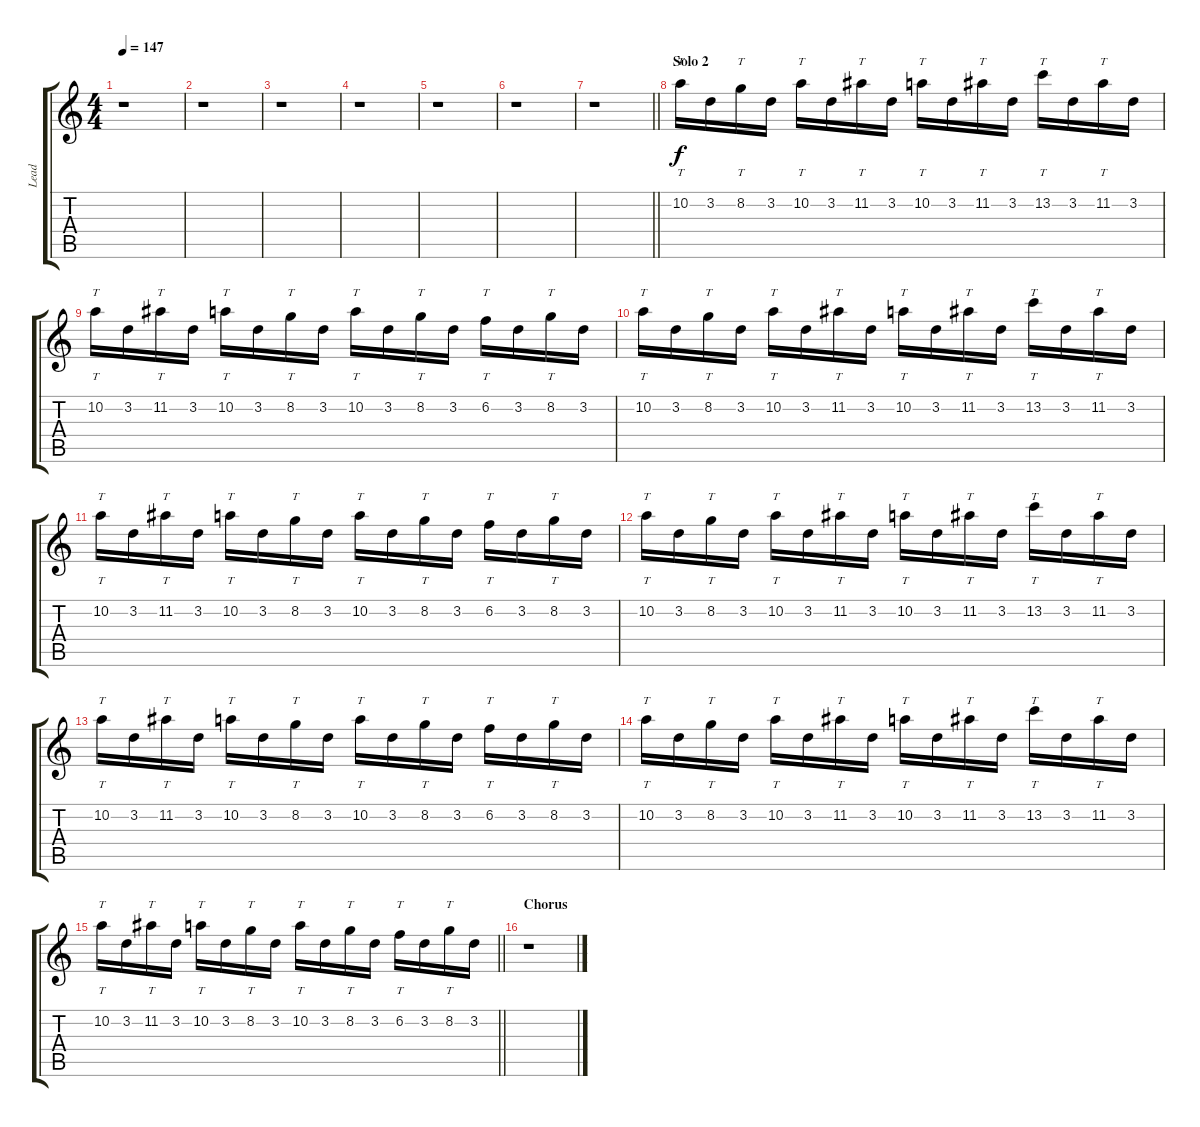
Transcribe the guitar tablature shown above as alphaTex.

\track ("Lead" "Lead") {instrument overdrivenguitar}
\staff {score tabs}
\tuning (E4 B3 G3 D3 A2 E2) {hide}
\ts (4 4)
\tempo 147
\clef g2
\ks c
r.1{dy f} |
r.1 |
r.1 |
r.1 |
r.1 |
r.1 |
\barLineRight lightlight
r.1 |
\section ("" "Solo 2")
10.2.16{tt} 3.2.16 8.2.16{tt} 3.2.16 10.2.16{tt} 3.2.16 11.2.16{tt} 3.2.16 10.2.16{tt} 3.2.16 11.2.16{tt} 3.2.16 13.2.16{tt} 3.2.16 11.2.16{tt} 3.2.16 |
10.2.16{tt} 3.2.16 11.2.16{tt} 3.2.16 10.2.16{tt} 3.2.16 8.2.16{tt} 3.2.16 10.2.16{tt} 3.2.16 8.2.16{tt} 3.2.16 6.2.16{tt} 3.2.16 8.2.16{tt} 3.2.16 |
10.2.16{tt} 3.2.16 8.2.16{tt} 3.2.16 10.2.16{tt} 3.2.16 11.2.16{tt} 3.2.16 10.2.16{tt} 3.2.16 11.2.16{tt} 3.2.16 13.2.16{tt} 3.2.16 11.2.16{tt} 3.2.16 |
10.2.16{tt} 3.2.16 11.2.16{tt} 3.2.16 10.2.16{tt} 3.2.16 8.2.16{tt} 3.2.16 10.2.16{tt} 3.2.16 8.2.16{tt} 3.2.16 6.2.16{tt} 3.2.16 8.2.16{tt} 3.2.16 |
10.2.16{tt} 3.2.16 8.2.16{tt} 3.2.16 10.2.16{tt} 3.2.16 11.2.16{tt} 3.2.16 10.2.16{tt} 3.2.16 11.2.16{tt} 3.2.16 13.2.16{tt} 3.2.16 11.2.16{tt} 3.2.16 |
10.2.16{tt} 3.2.16 11.2.16{tt} 3.2.16 10.2.16{tt} 3.2.16 8.2.16{tt} 3.2.16 10.2.16{tt} 3.2.16 8.2.16{tt} 3.2.16 6.2.16{tt} 3.2.16 8.2.16{tt} 3.2.16 |
10.2.16{tt} 3.2.16 8.2.16{tt} 3.2.16 10.2.16{tt} 3.2.16 11.2.16{tt} 3.2.16 10.2.16{tt} 3.2.16 11.2.16{tt} 3.2.16 13.2.16{tt} 3.2.16 11.2.16{tt} 3.2.16 |
\barLineRight lightlight
10.2.16{tt} 3.2.16 11.2.16{tt} 3.2.16 10.2.16{tt} 3.2.16 8.2.16{tt} 3.2.16 10.2.16{tt} 3.2.16 8.2.16{tt} 3.2.16 6.2.16{tt} 3.2.16 8.2.16{tt} 3.2.16 |
\section ("" "Chorus")
r.1
